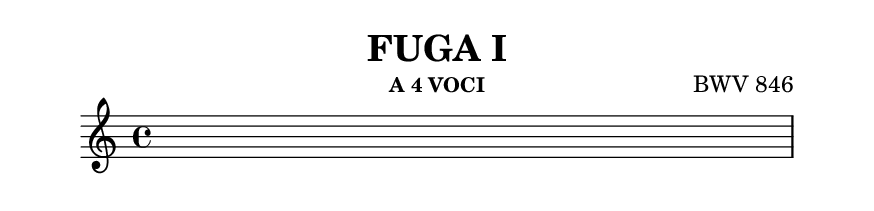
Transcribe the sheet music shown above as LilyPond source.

%% Generated by lilypond-book
%% Options: [exampleindent=10.16\mm,indent=0\mm,line-width=14.5\cm,noragged-right,papersize="a5",quote]
\include "lilypond-book-preamble.ly"


% ****************************************************************
% Start cut-&-pastable-section
% ****************************************************************

#(ly:set-option 'eps-box-padding 3.000000)



\paper {
  #(set-paper-size "a5")
  indent = 0\mm
  line-width = 14.5\cm
  % offset the left padding, also add 1mm as lilypond creates cropped
  % images with a little space on the right
  line-width = #(- line-width (* mm  3.000000) (* mm 1))
  ragged-right = ##f
  line-width = 14.5\cm - 2.0 * 10.16\mm
  % offset the left padding, also add 1mm as lilypond creates cropped
  % images with a little space on the right
  line-width = #(- line-width (* mm  3.000000) (* mm 1))
}

\layout {
  
}




% ****************************************************************
% ly snippet:
% ****************************************************************
\sourcefileline 1229
\book {
  \paper {
    indent = 0\mm
    scoreTitleMarkup = \markup {
      \fill-line {
        \null
        \override #`(direction . ,UP)
        \dir-column {
          \center-align \fontsize #-1 \bold
            \fromproperty #'header:mycustomtext %% User-defined field
          \center-align \fontsize #4 \bold
            \fromproperty #'header:piece
        }
        \fromproperty #'header:opus
      }
    }
  }
  \header { tagline = ##f }
  \score {
    \header {
      piece = "FUGA I"
      mycustomtext = "A 4 VOCI" %% User-defined field
      opus = "BWV 846"
    }
    { s1 }
  }
}



% ****************************************************************
% end ly snippet
% ****************************************************************
